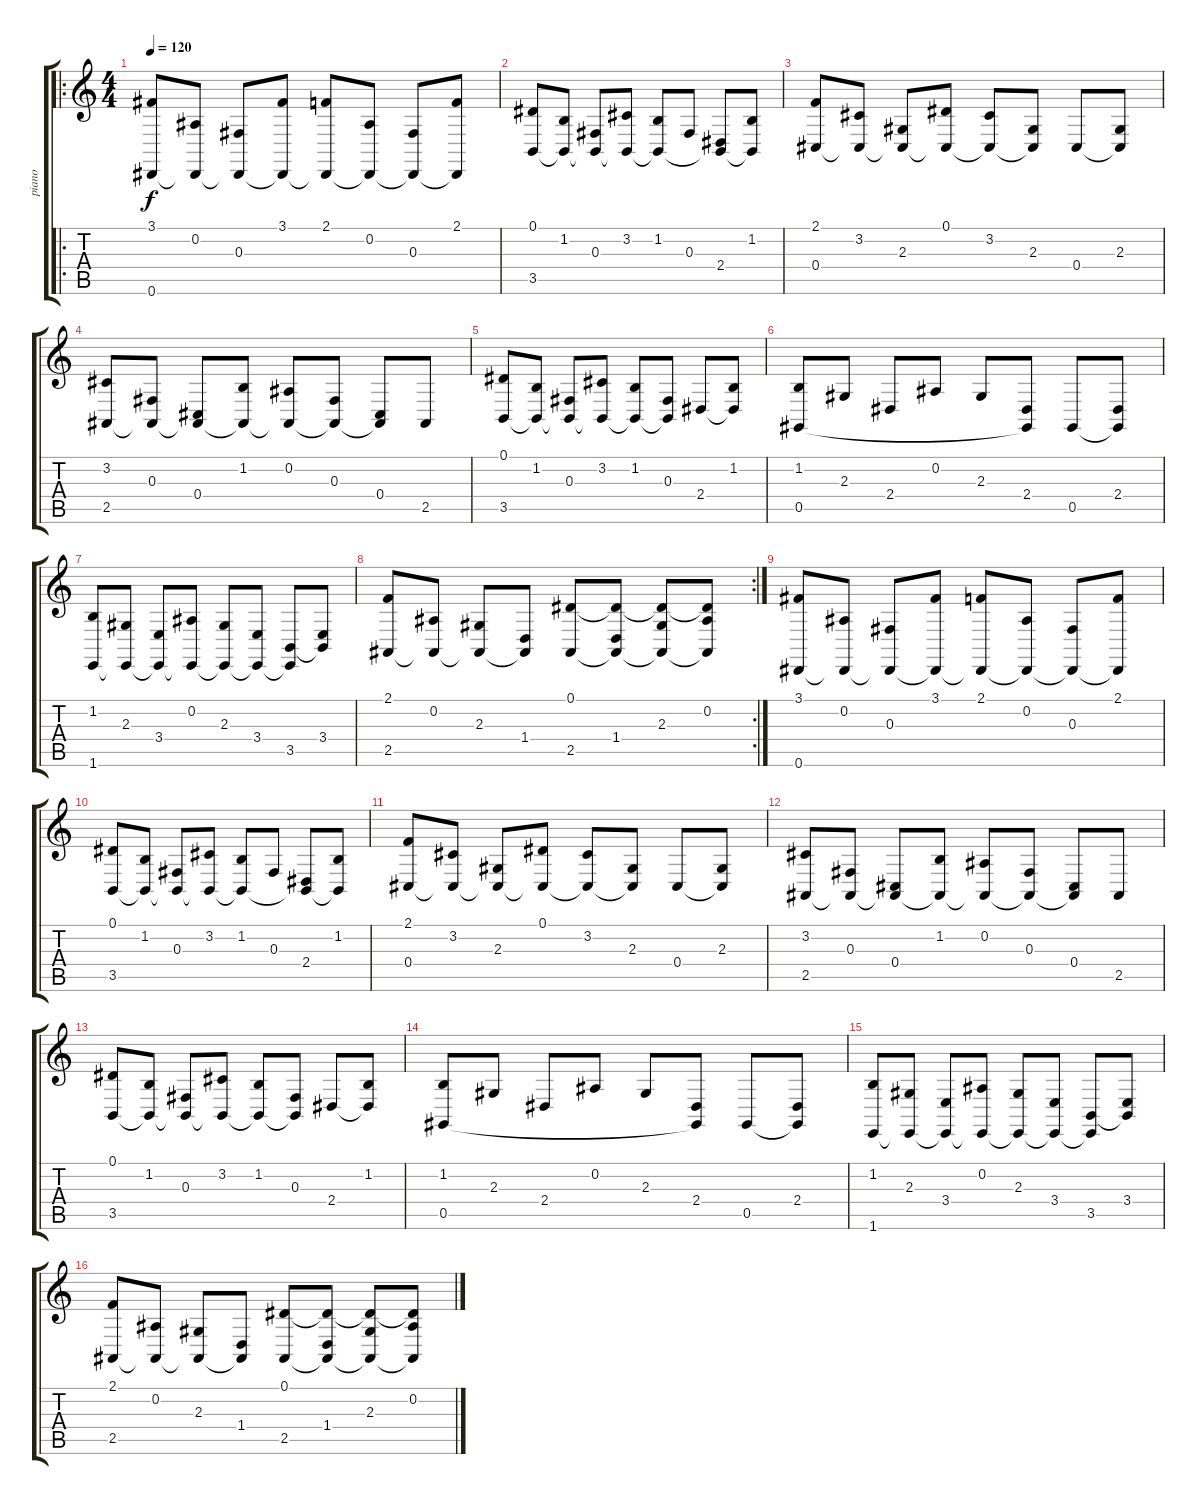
\track ("piano" "piano") {instrument brightacousticpiano}
\staff {score tabs}
\tuning (Eb4 Bb3 Gb3 Db3 Ab2 Eb2) {hide}
\ro
\ts (4 4)
\tempo 120
\clef g2
\ks c
(3.1 0.6).8{dy f instrument brightacousticpiano} (0.2 0.6{t}).8 (0.3 0.6{t}).8 (3.1 0.6{t}).8 (2.1 0.6{t}).8 (0.2 0.6{t}).8 (0.3 0.6{t}).8 (2.1 0.6{t}).8 |
(0.1 3.5).8 (1.2 3.5{t}).8 (0.3 3.5{t}).8 (3.2 3.5{t}).8 (1.2 3.5{t}).8 0.3.8 (2.4 3.5{t}).8 (1.2 3.5{t}).8 |
(2.1 0.4).8 (3.2 0.4{t}).8 (2.3 0.4{t}).8 (0.1 0.4{t}).8 (3.2 0.4{t}).8 (2.3 0.4{t}).8 0.4.8 (2.3 0.4{t}).8 |
(3.2 2.5).8 (0.3 2.5{t}).8 (0.4 2.5{t}).8 (1.2 2.5{t}).8 (0.2 2.5{t}).8 (0.3 2.5{t}).8 (0.4 2.5{t}).8 2.5.8 |
(0.1 3.5).8 (1.2 3.5{t}).8 (0.3 3.5{t}).8 (3.2 3.5{t}).8 (1.2 3.5{t}).8 (0.3 3.5{t}).8 2.4.8 (1.2 2.4{t}).8 |
(1.2 0.5).8 2.3.8 2.4.8 0.2.8 2.3.8 (2.4 0.5{t}).8 0.5.8 (2.4 0.5{t}).8 |
(1.2 1.6).8 (2.3 1.6{t}).8 (3.4 1.6{t}).8 (0.2 1.6{t}).8 (2.3 1.6{t}).8 (3.4 1.6{t}).8 (3.5 1.6{t}).8 (3.4 3.5{t}).8 |
\rc 2
(2.1 2.5).8 (0.2 2.5{t}).8 (2.3 2.5{t}).8 (1.4 2.5{t}).8 (0.1 2.5).8 (0.1{t} 1.4 2.5{t}).8 (0.1{t} 2.3 2.5{t}).8 (0.1{t} 0.2 2.5{t}).8 |
(3.1 0.6).8 (0.2 0.6{t}).8 (0.3 0.6{t}).8 (3.1 0.6{t}).8 (2.1 0.6{t}).8 (0.2 0.6{t}).8 (0.3 0.6{t}).8 (2.1 0.6{t}).8 |
(0.1 3.5).8 (1.2 3.5{t}).8 (0.3 3.5{t}).8 (3.2 3.5{t}).8 (1.2 3.5{t}).8 0.3.8 (2.4 3.5{t}).8 (1.2 3.5{t}).8 |
(2.1 0.4).8 (3.2 0.4{t}).8 (2.3 0.4{t}).8 (0.1 0.4{t}).8 (3.2 0.4{t}).8 (2.3 0.4{t}).8 0.4.8 (2.3 0.4{t}).8 |
(3.2 2.5).8 (0.3 2.5{t}).8 (0.4 2.5{t}).8 (1.2 2.5{t}).8 (0.2 2.5{t}).8 (0.3 2.5{t}).8 (0.4 2.5{t}).8 2.5.8 |
(0.1 3.5).8 (1.2 3.5{t}).8 (0.3 3.5{t}).8 (3.2 3.5{t}).8 (1.2 3.5{t}).8 (0.3 3.5{t}).8 2.4.8 (1.2 2.4{t}).8 |
(1.2 0.5).8 2.3.8 2.4.8 0.2.8 2.3.8 (2.4 0.5{t}).8 0.5.8 (2.4 0.5{t}).8 |
(1.2 1.6).8 (2.3 1.6{t}).8 (3.4 1.6{t}).8 (0.2 1.6{t}).8 (2.3 1.6{t}).8 (3.4 1.6{t}).8 (3.5 1.6{t}).8 (3.4 3.5{t}).8 |
(2.1 2.5).8 (0.2 2.5{t}).8 (2.3 2.5{t}).8 (1.4 2.5{t}).8 (0.1 2.5).8 (0.1{t} 1.4 2.5{t}).8 (0.1{t} 2.3 2.5{t}).8 (0.1{t} 0.2 2.5{t}).8
